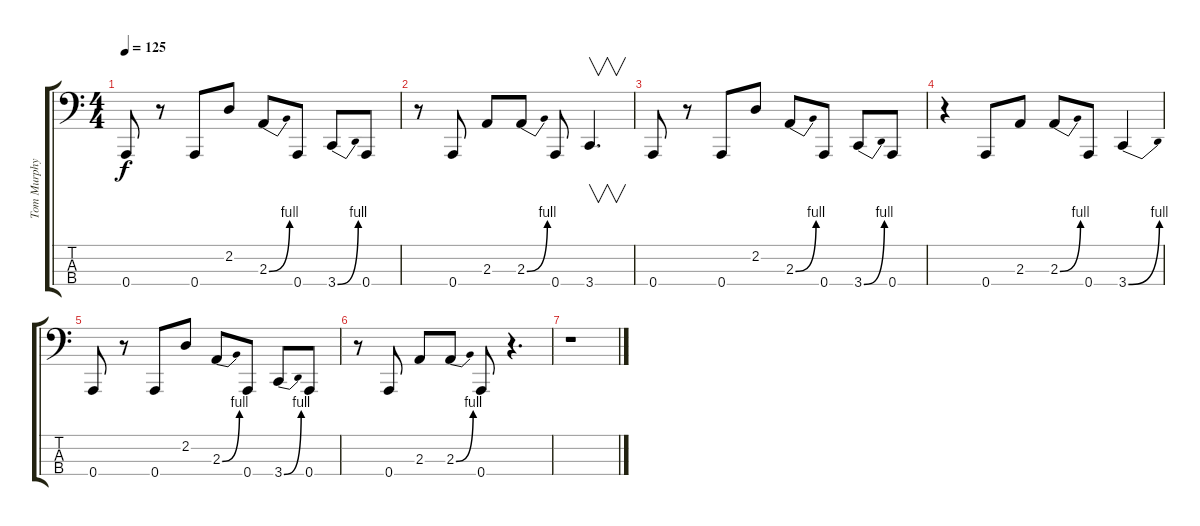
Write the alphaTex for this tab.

\track ("Tom Murphy" "Tom Murphy") {instrument electricbassfinger}
\staff {score tabs}
\tuning (F2 C2 G1 A0) {hide}
\ts (4 4)
\tempo 125
\clef f4
\ks c
0.4.8{dy f} r.8 0.4.8 2.2.8 2.3{be (bend 0 0 60 4)}.8 0.4.8 3.4{be (bend 0 0 60 4)}.8 0.4.8 |
r.8 0.4.8 2.3.8 2.3{be (bend 0 0 60 4)}.8 0.4.8 3.4.4{v d} |
0.4.8 r.8 0.4.8 2.2.8 2.3{be (bend 0 0 60 4)}.8 0.4.8 3.4{be (bend 0 0 60 4)}.8 0.4.8 |
r.4 0.4.8 2.3.8 2.3{be (bend 0 0 60 4)}.8 0.4.8 3.4{be (bend 0 0 60 4)}.4 |
0.4.8 r.8 0.4.8 2.2.8 2.3{be (bend 0 0 60 4)}.8 0.4.8 3.4{be (bend 0 0 60 4)}.8 0.4.8 |
r.8 0.4.8 2.3.8 2.3{be (bend 0 0 60 4)}.8 0.4.8 r.4{d} |
r.1
